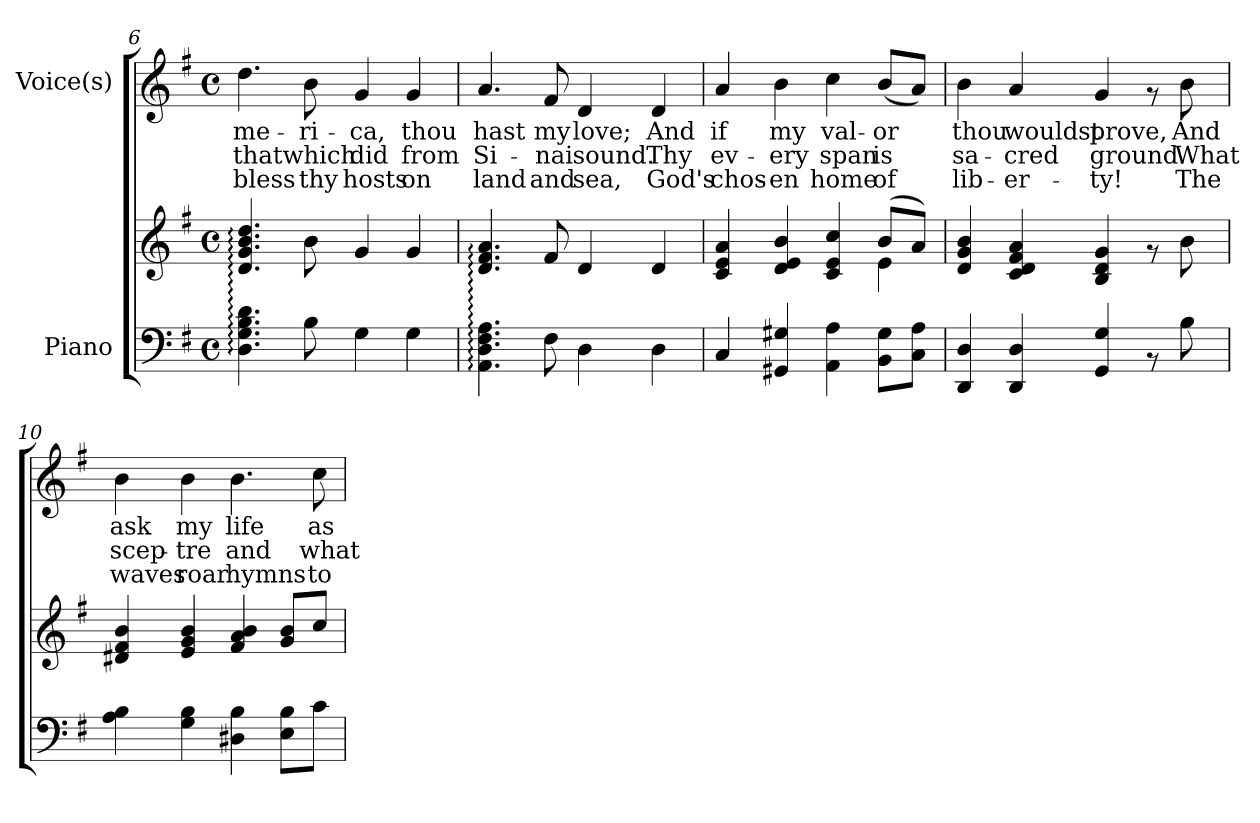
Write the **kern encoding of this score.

**kern	**kern	**kern	**text	**text	**text
*part2	*part2	*part1	*part1	*part1	*part1
*staff3	*staff2	*staff1	*staff1	*staff1	*staff1
*I"Piano	*	*I"Voice(s)	*	*	*
!!LO:LB:g=z
*clefF4	*clefG2	*clefG2	*	*	*
*k[f#]	*k[f#]	*k[f#]	*	*	*
*G:	*G:	*G:	*	*	*
*M4/4	*M4/4	*M4/4	*	*	*
*met(c)	*met(c)	*met(c)	*	*	*
=6	=6	=6	=6	=6	=6
!	!	!	!LO:LY:b:rj	!LO:LY:b:rj	!LO:LY:b:rj
4.D\:: 4.G\:: 4.B\:: 4.d\::	4.d/:: 4.g/:: 4.b/:: 4.dd/::	4.dd\	-me-	that	bless
!	!	!	!LO:LY:b:rj	!LO:LY:b:rj	!LO:LY:b:rj
8B\	8b\	8b\	-ri-	which	thy
!	!	!	!LO:LY:b:rj	!LO:LY:b:rj	!LO:LY:b:rj
4G\	4g/	4g/	-ca,	did	hosts
!	!	!	!LO:LY:b:rj	!LO:LY:b:rj	!LO:LY:b:rj
4G\	4g/	4g/	thou	from	on
=7	=7	=7	=7	=7	=7
!	!	!	!LO:LY:b:rj	!LO:LY:b:rj	!LO:LY:b:rj
4.AA\:: 4.D\:: 4.F#\:: 4.A\::	4.d/:: 4.f#/:: 4.a/::	4.a/	hast	Si-	land
!	!	!	!LO:LY:b:rj	!LO:LY:b:rj	!LO:LY:b:rj
8F#\	8f#/	8f#/	my	-nai	and
!	!	!	!LO:LY:b:rj	!LO:LY:b:rj	!LO:LY:b:rj
4D\	4d/	4d/	love;	sound.	sea,
!	!	!	!LO:LY:b:rj	!LO:LY:b:rj	!LO:LY:b:rj
4D\	4d/	4d/	And	Thy	God's
=8	=8	=8	=8	=8	=8
*	*^	*	*	*	*
!	!	!	!	!LO:LY:b:rj	!LO:LY:b:rj	!LO:LY:b:rj
4C/	4c/ 4e/ 4a/	2.ryy	4a/	if	ev-	chos-
!	!	!	!	!LO:LY:b:rj	!LO:LY:b:rj	!LO:LY:b:rj
4GG#X/ 4G#X/	4d/ 4e/ 4b/	.	4b\	my	-ery	-en
!	!	!	!	!LO:LY:b:rj	!LO:LY:b:rj	!LO:LY:b:rj
4AA\ 4A\	4c/ 4e/ 4cc/	.	4cc\	val-	span	home
!	!	!	!	!LO:LY:b:rj	!LO:LY:b:rj	!LO:LY:b:rj
8BB\ 8G#\L	(>8b/L	4e\	(<8b/L	-or	is	of
8C\ 8A\J	8a/J)	.	8a/J)	.	.	.
*	*v	*v	*	*	*	*
=9	=9	=9	=9	=9	=9
!	!	!	!LO:LY:b:rj	!LO:LY:b:rj	!LO:LY:b:rj
4DD/ 4D/	4d/ 4g/ 4b/	4b\	thou	sa-	lib-
!	!	!	!LO:LY:b:rj	!LO:LY:b:rj	!LO:LY:b:rj
4DD/ 4D/	4c/ 4d/ 4f#/ 4a/	4a/	wouldst	-cred	-er-
!	!	!	!LO:LY:b:rj	!LO:LY:b:rj	!LO:LY:b:rj
4GG/ 4G/	4B/ 4d/ 4g/	4g/	prove,	ground.	-ty!
8rAA	8rf	8rf	.	.	.
!	!	!	!LO:LY:b:rj	!LO:LY:b:rj	!LO:LY:b:rj
8B\	8b\	8b\	And	What	The
!!LO:PB:g=z
=10	=10	=10	=10	=10	=10
!	!	!	!LO:LY:b:rj	!LO:LY:b:rj	!LO:LY:b:rj
4A\ 4B\	4d#X/ 4f#/ 4b/	4b\	ask	scep-	waves
!	!	!	!LO:LY:b:rj	!LO:LY:b:rj	!LO:LY:b:rj
4G\ 4B\	4e/ 4g/ 4b/	4b\	my	-tre	roar
!	!	!	!LO:LY:b:rj	!LO:LY:b:rj	!LO:LY:b:rj
4D#X\ 4B\	4f#/ 4a/ 4b/	4.b\	life	and	hymns
8E\ 8B\L	8g/ 8b/L	.	.	.	.
!	!	!	!LO:LY:b:rj	!LO:LY:b:rj	!LO:LY:b:rj
8c\J	8cc/J	8cc\	as	what	to
=	=	=	=	=	=
*-	*-	*-	*-	*-	*-
